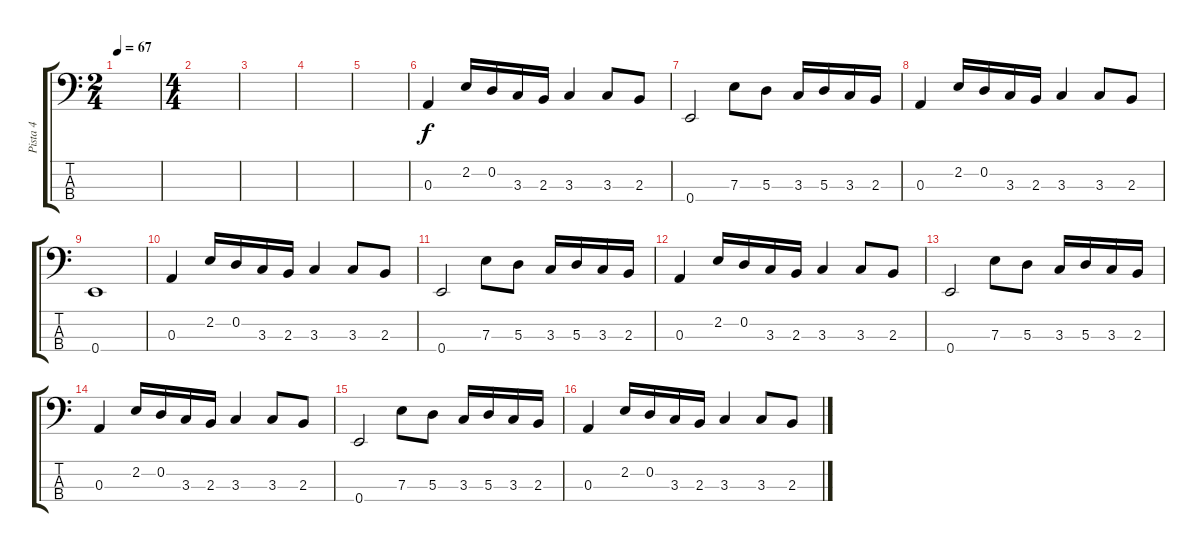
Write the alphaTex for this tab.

\track ("Pista 4" "Pista 4") {instrument electricbassfinger}
\staff {score tabs}
\tuning (G2 D2 A1 E1) {hide}
\ts (2 4)
\tempo 67
\clef f4
\ks c
|
\ts (4 4)
|
|
|
|
0.3.4 2.2.16 0.2.16 3.3.16 2.3.16 3.3.4 3.3.8 2.3.8 |
0.4.2 7.3.8 5.3.8 3.3.16 5.3.16 3.3.16 2.3.16 |
0.3.4 2.2.16 0.2.16 3.3.16 2.3.16 3.3.4 3.3.8 2.3.8 |
0.4.1 |
0.3.4 2.2.16 0.2.16 3.3.16 2.3.16 3.3.4 3.3.8 2.3.8 |
0.4.2 7.3.8 5.3.8 3.3.16 5.3.16 3.3.16 2.3.16 |
0.3.4 2.2.16 0.2.16 3.3.16 2.3.16 3.3.4 3.3.8 2.3.8 |
0.4.2 7.3.8 5.3.8 3.3.16 5.3.16 3.3.16 2.3.16 |
0.3.4 2.2.16 0.2.16 3.3.16 2.3.16 3.3.4 3.3.8 2.3.8 |
0.4.2 7.3.8 5.3.8 3.3.16 5.3.16 3.3.16 2.3.16 |
0.3.4 2.2.16 0.2.16 3.3.16 2.3.16 3.3.4 3.3.8 2.3.8
